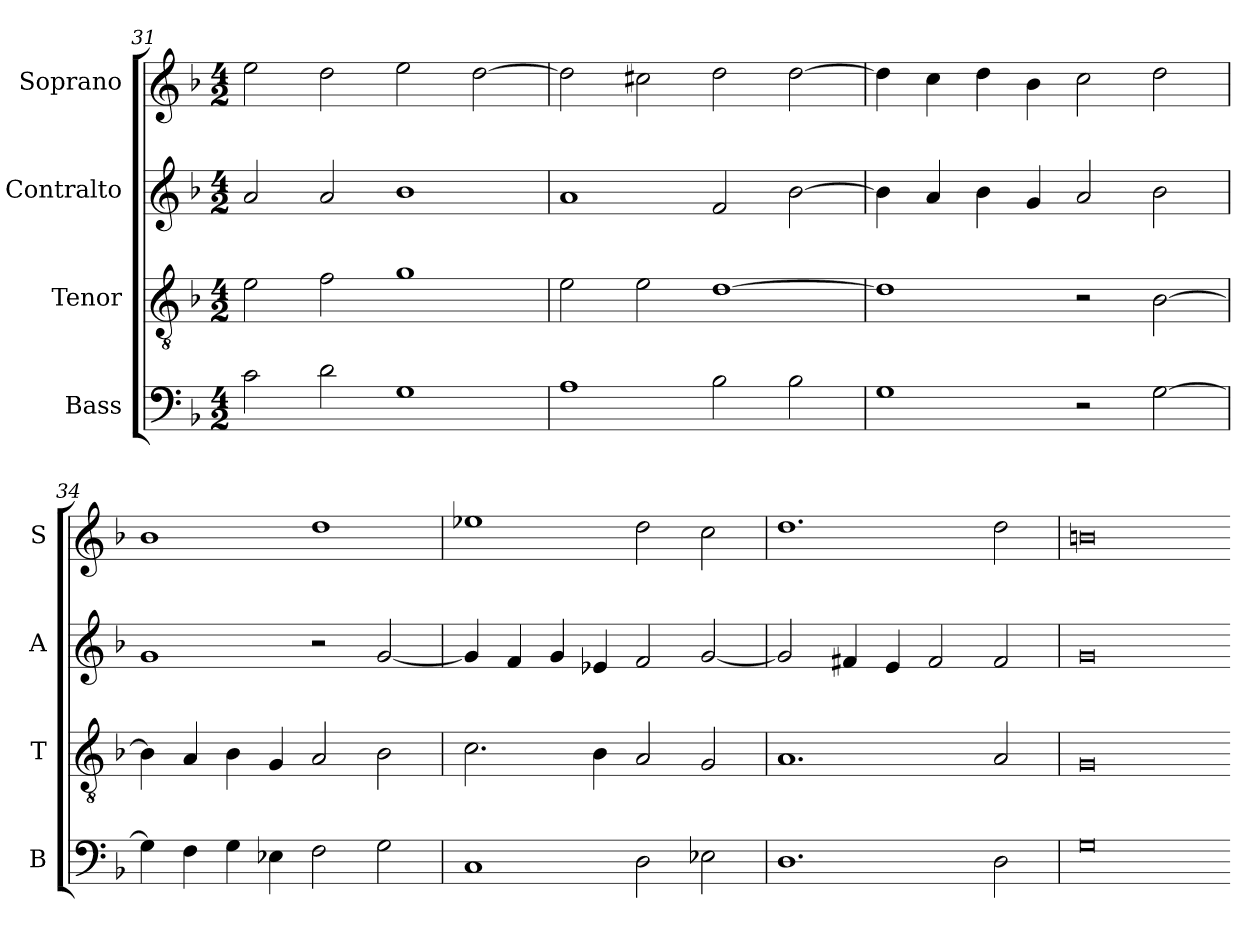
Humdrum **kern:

**kern	**kern	**kern	**kern
*part4	*part3	*part2	*part1
*staff4	*staff3	*staff2	*staff1
*I"Bass	*I"Tenor	*I"Contralto	*I"Soprano
*I'B	*I'T	*I'A	*I'S
*clefF4	*clefGv2	*clefG2	*clefG2
*k[b-]	*k[b-]	*k[b-]	*k[b-]
*G:dor	*G:dor	*G:dor	*G:dor
*M4/2	*M4/2	*M4/2	*M4/2
=31	=31	=31	=31
2c	2e	2a	2ee
2d	2f	2a	2dd
1G	1g	1b-	2ee
.	.	.	[2dd
=32	=32	=32	=32
1A	2e	1a	2dd]
.	2e	.	2cc#X
2B-	[1d	2f	2dd
2B-	.	[2b-	[2dd
=33	=33	=33	=33
1G	1d]	4b-]	4dd]
.	.	4a	4cc
.	.	4b-	4dd
.	.	4g	4b-
2r	2r	2a	2cc
[2G	[2B-	2b-	2dd
=34	=34	=34	=34
4G]	4B-]	1g	1b-
4F	4A	.	.
4G	4B-	.	.
4E-X	4G	.	.
2F	2A	2r	1dd
2G	2B-	[2g	.
=35	=35	=35	=35
1C	2.c	4g]	1ee-X
.	.	4f	.
.	.	4g	.
.	4B-	4e-X	.
2D	2A	2f	2dd
2E-X	2G	[2g	2cc
=36	=36	=36	=36
1.D	1.A	2g]	1.dd
.	.	4f#X	.
.	.	4e	.
.	.	2f#	.
2D	2A	2f#	2dd
=37	=37	=37	=37
0G	0G	0g	0bn
=-	=-	=-	=-
*-	*-	*-	*-
